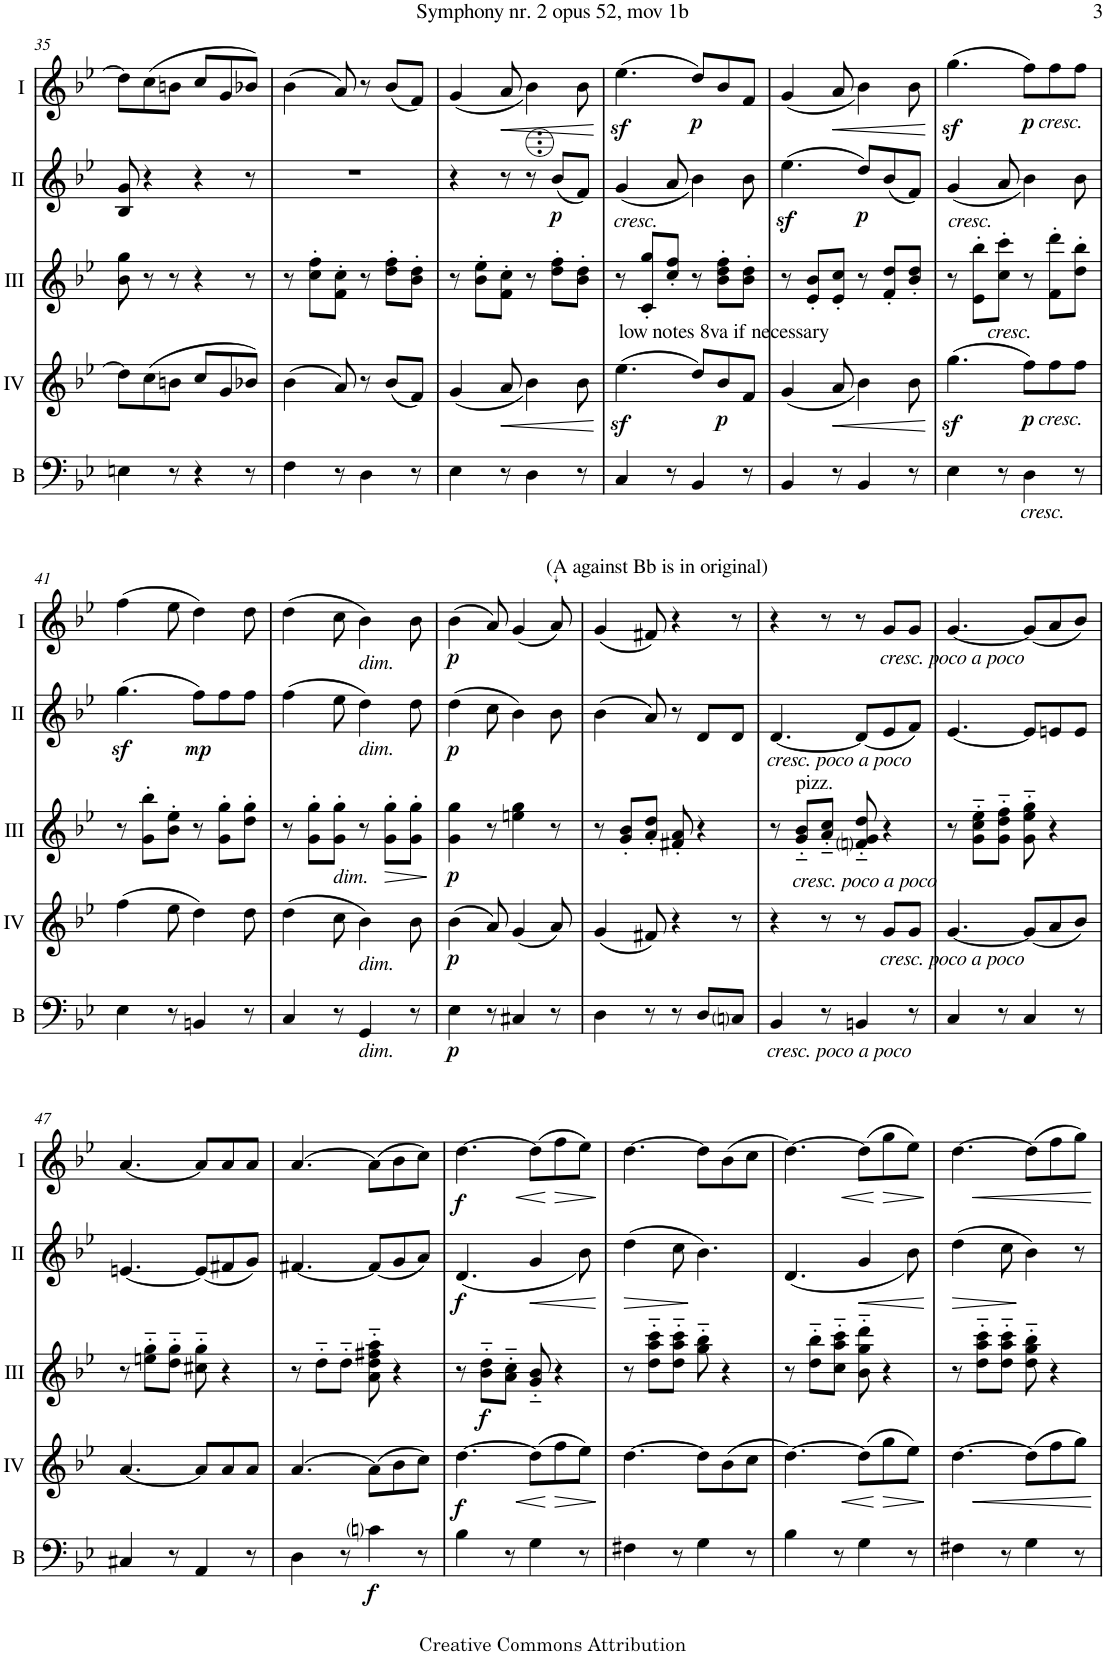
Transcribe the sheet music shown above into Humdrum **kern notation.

**kern	**dynam	**kern	**dynam	**kern	**dynam	**kern	**dynam	**kern	**dynam
*part5	*part5	*part4	*part4	*part3	*part3	*part2	*part2	*part1	*part1
*staff5	*staff5	*staff4	*staff4	*staff3	*staff3	*staff2	*staff2	*staff1	*staff1
*I"Bass	*	*I"Acc. 4	*	*I"Acc. 3	*	*I"Acc. 2	*	*I"Acc. 1	*
*I'B	*	*	*	*	*	*	*	*	*
!!LO:PB:g=z
*clefF4	*	*clefG2	*	*clefG2	*	*clefG2	*	*clefG2	*
*Trd7c12	*	*Trd7c12	*	*Trd7c12	*	*	*	*	*
*k[b-e-]	*	*k[b-e-]	*	*k[b-e-]	*	*k[b-e-]	*	*k[b-e-]	*
*M6/8	*	*M6/8	*	*M6/8	*	*M6/8	*	*M6/8	*
=35	=35	=35	=35	=35	=35	=35	=35	=35	=35
4En\	.	8dd-\L]	.	8b-\ 8gg\	.	8B-/ 8g/	.	8dd-\L]	.
.	.	(8cc\	.	8r	.	4r	.	(8cc\	.
8r	.	8bn\J	.	8r	.	.	.	8bn\J	.
4r	.	8cc/L	.	4r	.	4r	.	8cc/L	.
.	.	8g/	.	.	.	.	.	8g/	.
8r	.	8b-X/J)	.	8r	.	8r	.	8b-X/J)	.
=36	=36	=36	=36	=36	=36	=36	=36	=36	=36
4F\	.	(4b-\	.	8r	.	2.r	.	(4b-\	.
.	.	.	.	8cc\' 8ff\'L	.	.	.	.	.
8r	.	8a/)	.	8f\' 8cc\'J	.	.	.	8a/)	.
4D\	.	8r	.	8r	.	.	.	8r	.
.	.	(8b-/L	.	8dd\' 8ff\'L	.	.	.	(8b-/L	.
8r	.	8f/J)	.	8b-\' 8dd\'J	.	.	.	8f/J)	.
=37	=37	=37	=37	=37	=37	=37	=37	=37	=37
4E-\	.	(<4g/	.	8r	.	4r	.	(<4g/	.
.	.	.	.	8b-\' 8ee-\'L	.	.	.	.	.
!	!	!	!LO:HP:b	!	!	!	!	!	!LO:HP:b
8r	.	8a/	<	8f\' 8cc\'J	.	8r	.	8a/	<
4D\	.	4b-\)	.	8r	.	8r	.	4b-\)	.
!	!	!	!	!	!	!	!LO:DY:b	!	!
.	.	.	.	8dd\' 8ff\'L	.	(8B-/L	p	.	.
8r	.	8b-\	.	8b-\' 8dd\'J	.	8F/J)	.	8b-\	.
.	.	.	[	.	.	.	.	.	[
=38	=38	=38	=38	=38	=38	=38	=38	=38	=38
!	!	!	!	!	!	!LO:TX:b:i:t=cresc.	!	!	!
4C/	.	(4.ee-z<\	.	8r	.	(<4G/	.	(4.ee-z<\	.
!	!	!	!	!LO:TX:b:t=low notes 8va if necessary	!	!	!	!	!
.	.	.	.	8c/' 8gg/'L	.	.	.	.	.
8r	.	.	.	8cc/' 8ff/'J	.	8A/	.	.	.
!	!	!	!	!	!	!	!	!	!LO:DY:b
4BB-/	.	8dd/L)	.	8r	.	4B-\)	.	8dd/L)	p
!	!	!	!LO:DY:b	!	!	!	!	!	!
.	.	8b-/	p	8b-\' 8dd\' 8ff\'L	.	.	.	8b-/	.
8r	.	8f/J	.	8b-\' 8dd\'J	.	8B-\	.	8f/J	.
=39	=39	=39	=39	=39	=39	=39	=39	=39	=39
4BB-/	.	(<4g/	.	8r	.	(4.e-z<\	.	(<4g/	.
.	.	.	.	8e-/' 8b-/'L	.	.	.	.	.
!	!	!	!LO:HP:b	!	!	!	!	!	!LO:HP:b
8r	.	8a/	<	8e-/' 8cc/'J	.	.	.	8a/	<
!	!	!	!	!	!	!	!LO:DY:b	!	!
4BB-/	.	4b-\)	.	8r	.	8d/L)	p	4b-\)	.
.	.	.	.	8f/' 8dd/'L	.	(8B-/	.	.	.
8r	.	8b-\	.	8b-/' 8dd/'J	.	8F/J)	.	8b-\	.
.	.	.	[	.	.	.	.	.	[
=40	=40	=40	=40	=40	=40	=40	=40	=40	=40
!	!	!	!	!	!	!LO:TX:b:i:t=cresc.	!	!	!
4E-\	.	(4.ggz<\	.	8r	.	(<4G/	.	(4.ggz<\	.
!	!	!	!	!LO:TX:b:i:t=cresc.	!	!	!	!	!
.	.	.	.	8e-\' 8bb-\'L	.	.	.	.	.
8r	.	.	.	8cc\' 8ccc\'J	.	8A/	.	.	.
!	!	!	!	!	!	!	!	!LO:TX:b:i:t=cresc.	!
!	!	!LO:TX:b:i:t=cresc.	!	!	!	!	!	!	!
!LO:TX:b:i:t=cresc.	!	!	!	!	!	!	!	!	!
!	!	!	!LO:DY:b	!	!	!	!	!	!LO:DY:b
4D\	.	8ff\L)	p	8r	.	4B-\)	.	8ff\L)	p
.	.	8ff\	.	8f\' 8ddd\'L	.	.	.	8ff\	.
8r	.	8ff\J	.	8dd\' 8bb-\'J	.	8B-\	.	8ff\J	.
!!LO:LB:g=z
=41	=41	=41	=41	=41	=41	=41	=41	=41	=41
4E-\	.	(4ff\	.	8r	.	(4.gz<\	.	(4ff\	.
.	.	.	.	8g\' 8bb-\'L	.	.	.	.	.
8r	.	8ee-\	.	8b-\' 8ee-\'J	.	.	.	8ee-\	.
!	!	!	!	!	!	!	!LO:DY:b	!	!
4BBn/	.	4dd\)	.	8r	.	8f\L)	mp	4dd\)	.
.	.	.	.	8g\' 8gg\'L	.	8f\	.	.	.
8r	.	8dd\	.	8dd\' 8gg\'J	.	8f\J	.	8dd\	.
=42	=42	=42	=42	=42	=42	=42	=42	=42	=42
4C/	.	(4dd\	.	8r	.	(4f\	.	(4dd\	.
.	.	.	.	8g\' 8gg\'L	.	.	.	.	.
!	!	!	!	!LO:TX:b:i:t=dim.	!	!	!	!	!
8r	.	8cc\	.	8g\' 8gg\'J	.	8e-\	.	8cc\	.
!	!	!	!	!	!	!	!	!LO:TX:b:i:t=dim.	!
!	!	!	!	!	!	!LO:TX:b:i:t=dim.	!	!	!
!	!	!LO:TX:b:i:t=dim.	!	!	!	!	!	!	!
!LO:TX:b:i:t=dim.	!	!	!	!	!	!	!	!	!
4GG/	.	4b-\)	.	8r	.	4d\)	.	4b-\)	.
!	!	!	!	!	!LO:HP:b	!	!	!	!
.	.	.	.	8g\' 8gg\'L	>	.	.	.	.
8r	.	8b-\	.	8g\' 8gg\'J	.	8d\	.	8b-\	.
.	.	.	.	.	]	.	.	.	.
=43	=43	=43	=43	=43	=43	=43	=43	=43	=43
!	!LO:DY:b	!	!LO:DY:b	!	!LO:DY:b	!	!LO:DY:b	!	!LO:DY:b
4E-\	p	(4b-\	p	4g\ 4gg\	p	(4d\	p	(4b-\	p
8r	.	8a/)	.	8r	.	8c\	.	8a/)	.
4C#X/	.	(4g/	.	4een\ 4gg\	.	4B-\)	.	(4g/	.
!	!	!	!	!	!	!	!	!LO:TX:a:t=(A against Bb is in original)	!
8r	.	8a/)	.	8r	.	8B-\	.	8a/)	.
=44	=44	=44	=44	=44	=44	=44	=44	=44	=44
4D\	.	(4g/	.	8r	.	(4B-\	.	(4g/	.
.	.	.	.	8g/' 8b-/'L	.	.	.	.	.
8r	.	8f#X/)	.	8a/' 8dd/'J	.	8A/)	.	8f#X/)	.
8r	.	4r	.	8f#X/' 8a/'	.	8r	.	4r	.
8D/L	.	.	.	4r	.	8D/L	.	.	.
8Cni/J	.	8r	.	.	.	8D/J	.	8r	.
=45	=45	=45	=45	=45	=45	=45	=45	=45	=45
!	!	!	!	!	!	!LO:TX:b:i:t=cresc. poco a poco	!	!	!
!LO:TX:b:i:t=cresc. poco a poco	!	!	!	!	!	!	!	!	!
4BB-/	.	4r	.	8r	.	[4.D/	.	4r	.
!	!	!	!	!LO:TX:a:t=pizz.	!	!	!	!	!
!	!	!	!	!LO:TX:b:i:t=cresc. poco a poco	!	!	!	!	!
.	.	.	.	8g/'~ 8b-/'~L	.	.	.	.	.
8r	.	8r	.	8a/'~ 8cc/'~J	.	.	.	8r	.
4BBn/	.	8r	.	8fni/'~ 8g/'~ 8dd/'~	.	(8D/L]	.	8r	.
!	!	!	!	!	!	!	!	!LO:TX:b:i:t=cresc. poco a poco	!
!	!	!LO:TX:b:i:t=cresc. poco a poco	!	!	!	!	!	!	!
.	.	8g/L	.	4r	.	8E-/	.	8g/L	.
8r	.	8g/J	.	.	.	8F/J)	.	8g/J	.
=46	=46	=46	=46	=46	=46	=46	=46	=46	=46
4C/	.	[4.g/	.	8r	.	[4.E-/	.	[4.g/	.
.	.	.	.	8g\'~ 8cc\'~ 8ee-\'~L	.	.	.	.	.
8r	.	.	.	8g\'~ 8dd\'~ 8ff\'~J	.	.	.	.	.
4C/	.	(8g/L]	.	8g\'~ 8ee-\'~ 8gg\'~	.	8E-/L]	.	(8g/L]	.
.	.	8a/	.	4r	.	8En/	.	8a/	.
8r	.	8b-/J)	.	.	.	8E/J	.	8b-/J)	.
!!LO:LB:g=z
=47	=47	=47	=47	=47	=47	=47	=47	=47	=47
4C#X/	.	[4.a/	.	8r	.	[4.En/	.	[4.a/	.
.	.	.	.	8een\'~ 8gg\'~L	.	.	.	.	.
8r	.	.	.	8dd\'~ 8gg\'~J	.	.	.	.	.
4AA/	.	8a/L]	.	8cc#X\'~ 8gg\'~	.	(8E/L]	.	8a/L]	.
.	.	8a/	.	4r	.	8F#X/	.	8a/	.
8r	.	8a/J	.	.	.	8G/J)	.	8a/J	.
=48	=48	=48	=48	=48	=48	=48	=48	=48	=48
4D\	.	[4.a/	.	8r	.	[4.F#X/	.	[4.a/	.
.	.	.	.	8dd'~\L	.	.	.	.	.
8r	.	.	.	8dd'~\J	.	.	.	.	.
!	!LO:DY:b	!	!	!	!	!	!	!	!
4cni\	f	(8a\L]	.	8a\'~ 8dd\'~ 8ff#X\'~ 8aa\'~	.	(8F#/L]	.	(8a\L]	.
.	.	8b-\	.	4r	.	8G/	.	8b-\	.
8r	.	8cc\J)	.	.	.	8A/J)	.	8cc\J)	.
=49	=49	=49	=49	=49	=49	=49	=49	=49	=49
!	!	!	!LO:DY:b	!	!	!	!LO:DY:b	!	!LO:DY:b
4B-\	.	[4.dd\	f	8r	.	(<4.D/	f	[4.dd\	f
!	!	!	!	!	!LO:DY:b	!	!	!	!
.	.	.	.	8b-\'~ 8dd\'~L	f	.	.	.	.
8r	.	.	.	8a\'~ 8cc\'~J	.	.	.	.	.
!	!	!	!LO:HP:b	!	!	!	!LO:HP:b	!	!LO:HP:b
4G\	.	(8dd\L]	<	8g/'~ 8b-/'~	.	4G/	<	(8dd\L]	<
!	!	!	!LO:HP:n=1:b	!	!	!	!	!	!LO:HP:n=1:b
.	.	8ff\	[ >	4r	.	.	.	8ff\	[ >
8r	.	8ee-\J)	.	.	.	8B-\)	.	8ee-\J)	.
.	.	.	]	.	.	.	[	.	]
=50	=50	=50	=50	=50	=50	=50	=50	=50	=50
!	!	!	!	!	!	!	!LO:HP:b	!	!
4F#X\	.	[4.dd\	.	8r	.	(4d\	>	[4.dd\	.
.	.	.	.	8dd\'~ 8aa\'~ 8ccc\'~L	.	.	.	.	.
8r	.	.	.	8dd\'~ 8aa\'~ 8ccc\'~J	.	8c\	.	.	.
4G\	.	8dd\L]	.	8gg\'~ 8bb-\'~	.	4.B-\)	]	8dd\L]	.
.	.	(8b-\	.	4r	.	.	.	(8b-\	.
8r	.	8cc\J	.	.	.	.	.	8cc\J	.
=51	=51	=51	=51	=51	=51	=51	=51	=51	=51
4B-\	.	[4.dd\)	.	8r	.	(<4.D/	.	[4.dd\)	.
.	.	.	.	8dd\'~ 8bb-\'~L	.	.	.	.	.
8r	.	.	.	8cc\'~ 8aa\'~ 8ccc\'~J	.	.	.	.	.
!	!	!	!LO:HP:b	!	!	!	!LO:HP:b	!	!LO:HP:b
4G\	.	(8dd\L]	<	8b-\'~ 8gg\'~ 8ddd\'~	.	4G/	<	(8dd\L]	<
!	!	!	!LO:HP:n=1:b	!	!	!	!	!	!LO:HP:n=1:b
.	.	8gg\	[ >	4r	.	.	.	8gg\	[ >
8r	.	8ee-\J)	.	.	.	8B-\)	.	8ee-\J)	.
.	.	.	]	.	.	.	[	.	]
=52	=52	=52	=52	=52	=52	=52	=52	=52	=52
!	!	!	!LO:HP:b	!	!	!	!LO:HP:b	!	!LO:HP:b
4F#X\	.	[4.dd\	<	8r	.	(4d\	>	[4.dd\	<
.	.	.	.	8dd\'~ 8aa\'~ 8ccc\'~L	.	.	.	.	.
8r	.	.	.	8dd\'~ 8aa\'~ 8ccc\'~J	.	8c\	.	.	.
4G\	.	(8dd\L]	.	8dd\'~ 8gg\'~ 8bb-\'~	.	4B-\)	]	(8dd\L]	.
.	.	8ff\	.	4r	.	.	.	8ff\	.
8r	.	8gg\J)	.	.	.	8r	.	8gg\J)	.
.	.	.	[	.	.	.	.	.	[
=	=	=	=	=	=	=	=	=	=
*-	*-	*-	*-	*-	*-	*-	*-	*-	*-
